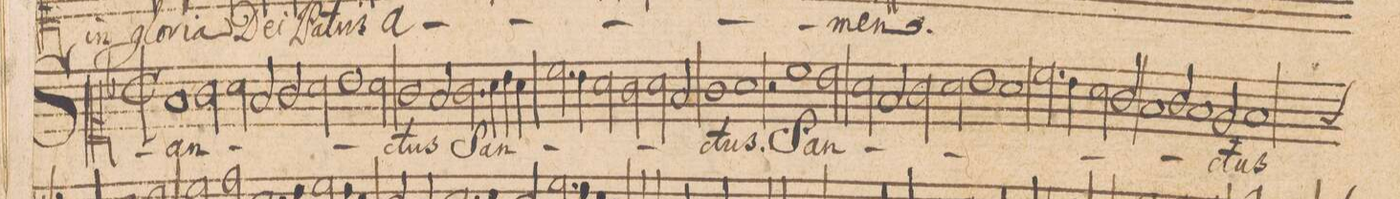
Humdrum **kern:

**kern	**text
*I"CANTVS.	*
*clefC1	*
*k[b-]	*
*met(C|)	*
*M2/1	*
1f	San-
*2\right	*
2g\	.
2a\	.
=2-	=2-
2f/	.
2g/	.
2a\	.
1b-	.
=3-	=3-
2a\	.
1g	.
=4-	=4-
2f/	-ctus
2.g\	San-
4a\	.
4b-\	.
4a\	.
=5-	=5-
2.cc\	.
4b-\	.
2a\	.
2g\	.
=6-	=6-
2a\	.
2f/	.
1g	.
=7-	=7-
1a	-ctus.
2r	.
1cc\	San-
=8-	=8-
2b-\	.
2a\	.
2f/	.
=9-	=9-
2g\	.
2a\	.
1b-	.
=10-	=10-
1a	.
2.cc\	.
4b-\	.
=11-	=11-
2a\	.
2g/	.
1f	.
=12-	=12-
2g/	.
1f	.
2e/	.
=13-	=13-
*custos:f	*
1f	-ctus
*-	*-
